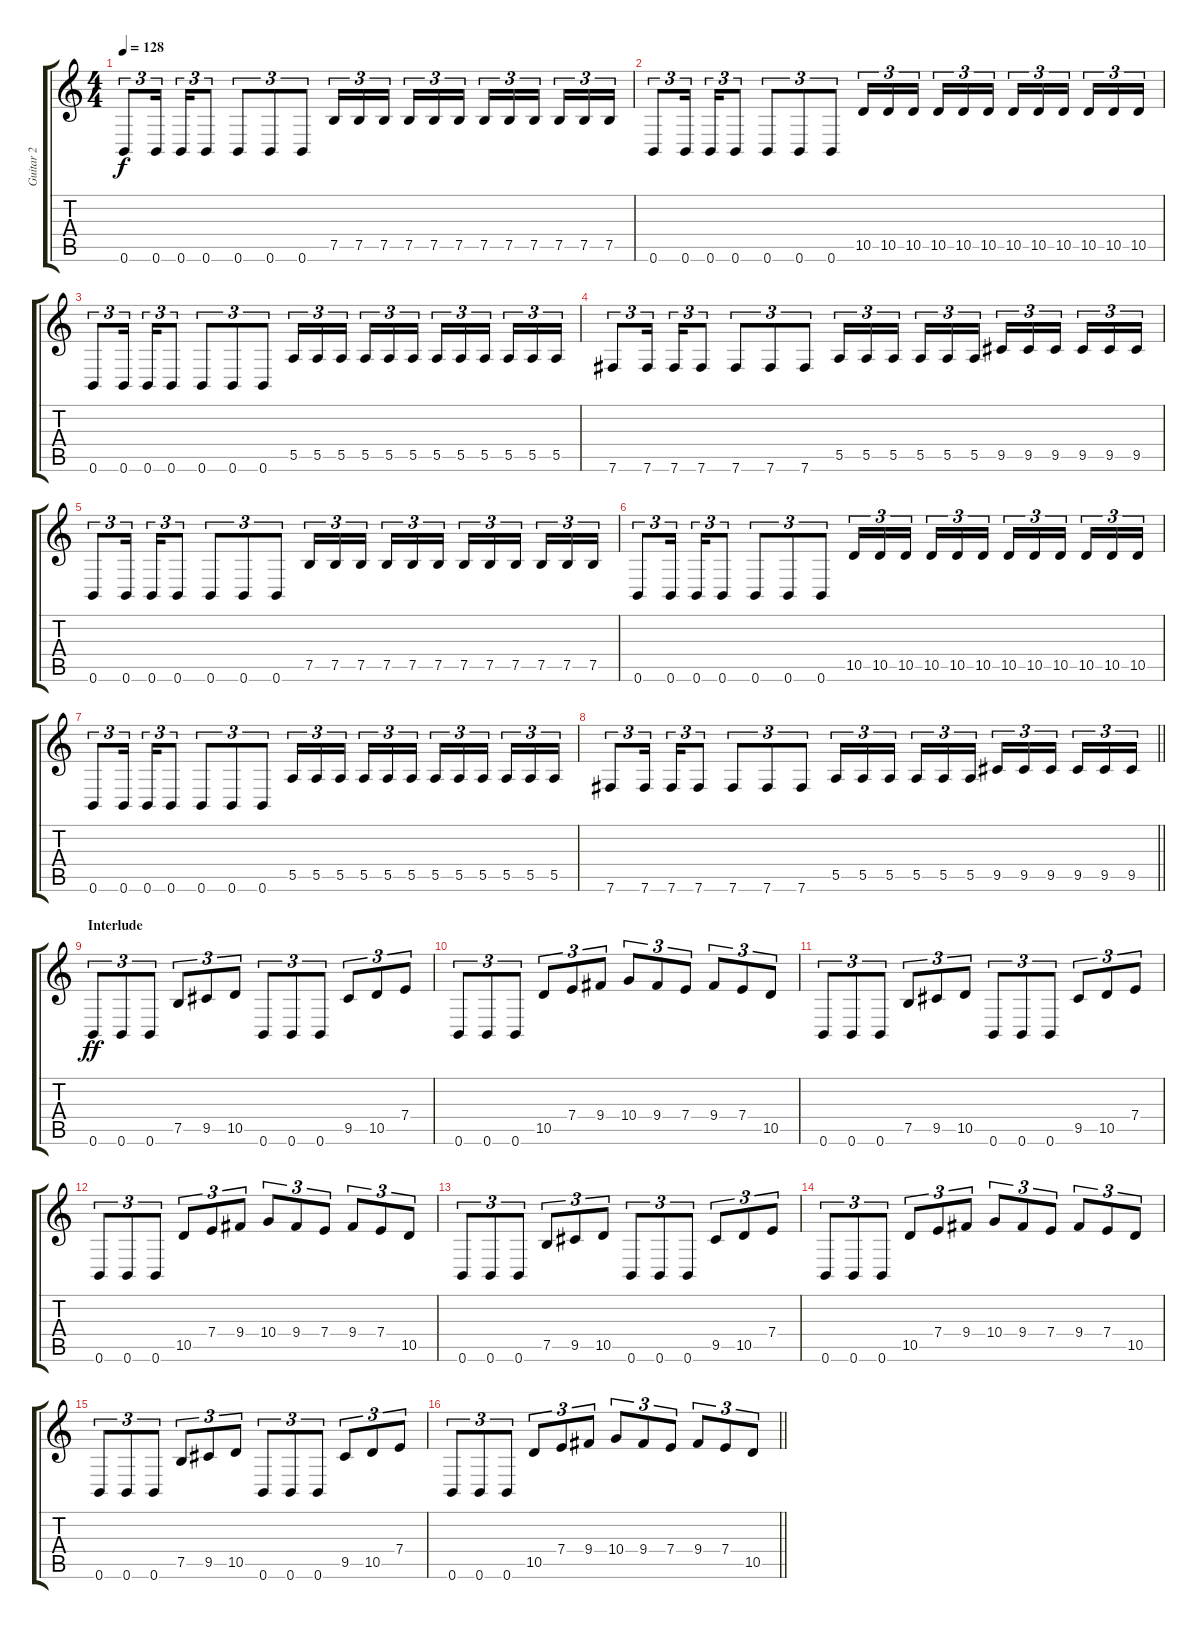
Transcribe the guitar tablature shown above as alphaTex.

\track ("Guitar 2" "Guitar 2") {instrument distortionguitar}
\staff {score tabs}
\tuning (B3 Gb3 D3 A2 E2 B1) {hide}
\ts (4 4)
\tempo 128
\clef g2
\ks c
0.6.8{tu (3 2) dy f} 0.6.16{tu (3 2) beam splitsecondary} 0.6.16{tu (3 2)} 0.6.8{tu (3 2)} 0.6.8{tu (3 2)} 0.6.8{tu (3 2)} 0.6.8{tu (3 2)} 7.5.16{tu (3 2)} 7.5.16{tu (3 2)} 7.5.16{tu (3 2) beam splitsecondary} 7.5.16{tu (3 2)} 7.5.16{tu (3 2)} 7.5.16{tu (3 2)} 7.5.16{tu (3 2)} 7.5.16{tu (3 2)} 7.5.16{tu (3 2) beam splitsecondary} 7.5.16{tu (3 2)} 7.5.16{tu (3 2)} 7.5.16{tu (3 2)} |
0.6.8{tu (3 2)} 0.6.16{tu (3 2) beam splitsecondary} 0.6.16{tu (3 2)} 0.6.8{tu (3 2)} 0.6.8{tu (3 2)} 0.6.8{tu (3 2)} 0.6.8{tu (3 2)} 10.5.16{tu (3 2)} 10.5.16{tu (3 2)} 10.5.16{tu (3 2) beam splitsecondary} 10.5.16{tu (3 2)} 10.5.16{tu (3 2)} 10.5.16{tu (3 2)} 10.5.16{tu (3 2)} 10.5.16{tu (3 2)} 10.5.16{tu (3 2) beam splitsecondary} 10.5.16{tu (3 2)} 10.5.16{tu (3 2)} 10.5.16{tu (3 2)} |
0.6.8{tu (3 2)} 0.6.16{tu (3 2) beam splitsecondary} 0.6.16{tu (3 2)} 0.6.8{tu (3 2)} 0.6.8{tu (3 2)} 0.6.8{tu (3 2)} 0.6.8{tu (3 2)} 5.5.16{tu (3 2)} 5.5.16{tu (3 2)} 5.5.16{tu (3 2) beam splitsecondary} 5.5.16{tu (3 2)} 5.5.16{tu (3 2)} 5.5.16{tu (3 2)} 5.5.16{tu (3 2)} 5.5.16{tu (3 2)} 5.5.16{tu (3 2) beam splitsecondary} 5.5.16{tu (3 2)} 5.5.16{tu (3 2)} 5.5.16{tu (3 2)} |
7.6.8{tu (3 2)} 7.6.16{tu (3 2) beam splitsecondary} 7.6.16{tu (3 2)} 7.6.8{tu (3 2)} 7.6.8{tu (3 2)} 7.6.8{tu (3 2)} 7.6.8{tu (3 2)} 5.5.16{tu (3 2)} 5.5.16{tu (3 2)} 5.5.16{tu (3 2) beam splitsecondary} 5.5.16{tu (3 2)} 5.5.16{tu (3 2)} 5.5.16{tu (3 2)} 9.5.16{tu (3 2)} 9.5.16{tu (3 2)} 9.5.16{tu (3 2) beam splitsecondary} 9.5.16{tu (3 2)} 9.5.16{tu (3 2)} 9.5.16{tu (3 2)} |
0.6.8{tu (3 2)} 0.6.16{tu (3 2) beam splitsecondary} 0.6.16{tu (3 2)} 0.6.8{tu (3 2)} 0.6.8{tu (3 2)} 0.6.8{tu (3 2)} 0.6.8{tu (3 2)} 7.5.16{tu (3 2)} 7.5.16{tu (3 2)} 7.5.16{tu (3 2) beam splitsecondary} 7.5.16{tu (3 2)} 7.5.16{tu (3 2)} 7.5.16{tu (3 2)} 7.5.16{tu (3 2)} 7.5.16{tu (3 2)} 7.5.16{tu (3 2) beam splitsecondary} 7.5.16{tu (3 2)} 7.5.16{tu (3 2)} 7.5.16{tu (3 2)} |
0.6.8{tu (3 2)} 0.6.16{tu (3 2) beam splitsecondary} 0.6.16{tu (3 2)} 0.6.8{tu (3 2)} 0.6.8{tu (3 2)} 0.6.8{tu (3 2)} 0.6.8{tu (3 2)} 10.5.16{tu (3 2)} 10.5.16{tu (3 2)} 10.5.16{tu (3 2) beam splitsecondary} 10.5.16{tu (3 2)} 10.5.16{tu (3 2)} 10.5.16{tu (3 2)} 10.5.16{tu (3 2)} 10.5.16{tu (3 2)} 10.5.16{tu (3 2) beam splitsecondary} 10.5.16{tu (3 2)} 10.5.16{tu (3 2)} 10.5.16{tu (3 2)} |
0.6.8{tu (3 2)} 0.6.16{tu (3 2) beam splitsecondary} 0.6.16{tu (3 2)} 0.6.8{tu (3 2)} 0.6.8{tu (3 2)} 0.6.8{tu (3 2)} 0.6.8{tu (3 2)} 5.5.16{tu (3 2)} 5.5.16{tu (3 2)} 5.5.16{tu (3 2) beam splitsecondary} 5.5.16{tu (3 2)} 5.5.16{tu (3 2)} 5.5.16{tu (3 2)} 5.5.16{tu (3 2)} 5.5.16{tu (3 2)} 5.5.16{tu (3 2) beam splitsecondary} 5.5.16{tu (3 2)} 5.5.16{tu (3 2)} 5.5.16{tu (3 2)} |
\barLineRight lightlight
7.6.8{tu (3 2)} 7.6.16{tu (3 2) beam splitsecondary} 7.6.16{tu (3 2)} 7.6.8{tu (3 2)} 7.6.8{tu (3 2)} 7.6.8{tu (3 2)} 7.6.8{tu (3 2)} 5.5.16{tu (3 2)} 5.5.16{tu (3 2)} 5.5.16{tu (3 2) beam splitsecondary} 5.5.16{tu (3 2)} 5.5.16{tu (3 2)} 5.5.16{tu (3 2)} 9.5.16{tu (3 2)} 9.5.16{tu (3 2)} 9.5.16{tu (3 2) beam splitsecondary} 9.5.16{tu (3 2)} 9.5.16{tu (3 2)} 9.5.16{tu (3 2)} |
\section ("" "Interlude")
0.6.8{tu (3 2) dy ff} 0.6.8{tu (3 2)} 0.6.8{tu (3 2)} 7.5.8{tu (3 2)} 9.5.8{tu (3 2)} 10.5.8{tu (3 2)} 0.6.8{tu (3 2)} 0.6.8{tu (3 2)} 0.6.8{tu (3 2)} 9.5.8{tu (3 2)} 10.5.8{tu (3 2)} 7.4.8{tu (3 2)} |
0.6.8{tu (3 2)} 0.6.8{tu (3 2)} 0.6.8{tu (3 2)} 10.5.8{tu (3 2)} 7.4.8{tu (3 2)} 9.4.8{tu (3 2)} 10.4.8{tu (3 2)} 9.4.8{tu (3 2)} 7.4.8{tu (3 2)} 9.4.8{tu (3 2)} 7.4.8{tu (3 2)} 10.5.8{tu (3 2)} |
0.6.8{tu (3 2)} 0.6.8{tu (3 2)} 0.6.8{tu (3 2)} 7.5.8{tu (3 2)} 9.5.8{tu (3 2)} 10.5.8{tu (3 2)} 0.6.8{tu (3 2)} 0.6.8{tu (3 2)} 0.6.8{tu (3 2)} 9.5.8{tu (3 2)} 10.5.8{tu (3 2)} 7.4.8{tu (3 2)} |
0.6.8{tu (3 2)} 0.6.8{tu (3 2)} 0.6.8{tu (3 2)} 10.5.8{tu (3 2)} 7.4.8{tu (3 2)} 9.4.8{tu (3 2)} 10.4.8{tu (3 2)} 9.4.8{tu (3 2)} 7.4.8{tu (3 2)} 9.4.8{tu (3 2)} 7.4.8{tu (3 2)} 10.5.8{tu (3 2)} |
0.6.8{tu (3 2)} 0.6.8{tu (3 2)} 0.6.8{tu (3 2)} 7.5.8{tu (3 2)} 9.5.8{tu (3 2)} 10.5.8{tu (3 2)} 0.6.8{tu (3 2)} 0.6.8{tu (3 2)} 0.6.8{tu (3 2)} 9.5.8{tu (3 2)} 10.5.8{tu (3 2)} 7.4.8{tu (3 2)} |
0.6.8{tu (3 2)} 0.6.8{tu (3 2)} 0.6.8{tu (3 2)} 10.5.8{tu (3 2)} 7.4.8{tu (3 2)} 9.4.8{tu (3 2)} 10.4.8{tu (3 2)} 9.4.8{tu (3 2)} 7.4.8{tu (3 2)} 9.4.8{tu (3 2)} 7.4.8{tu (3 2)} 10.5.8{tu (3 2)} |
0.6.8{tu (3 2)} 0.6.8{tu (3 2)} 0.6.8{tu (3 2)} 7.5.8{tu (3 2)} 9.5.8{tu (3 2)} 10.5.8{tu (3 2)} 0.6.8{tu (3 2)} 0.6.8{tu (3 2)} 0.6.8{tu (3 2)} 9.5.8{tu (3 2)} 10.5.8{tu (3 2)} 7.4.8{tu (3 2)} |
\barLineRight lightlight
0.6.8{tu (3 2)} 0.6.8{tu (3 2)} 0.6.8{tu (3 2)} 10.5.8{tu (3 2)} 7.4.8{tu (3 2)} 9.4.8{tu (3 2)} 10.4.8{tu (3 2)} 9.4.8{tu (3 2)} 7.4.8{tu (3 2)} 9.4.8{tu (3 2)} 7.4.8{tu (3 2)} 10.5.8{tu (3 2)}
